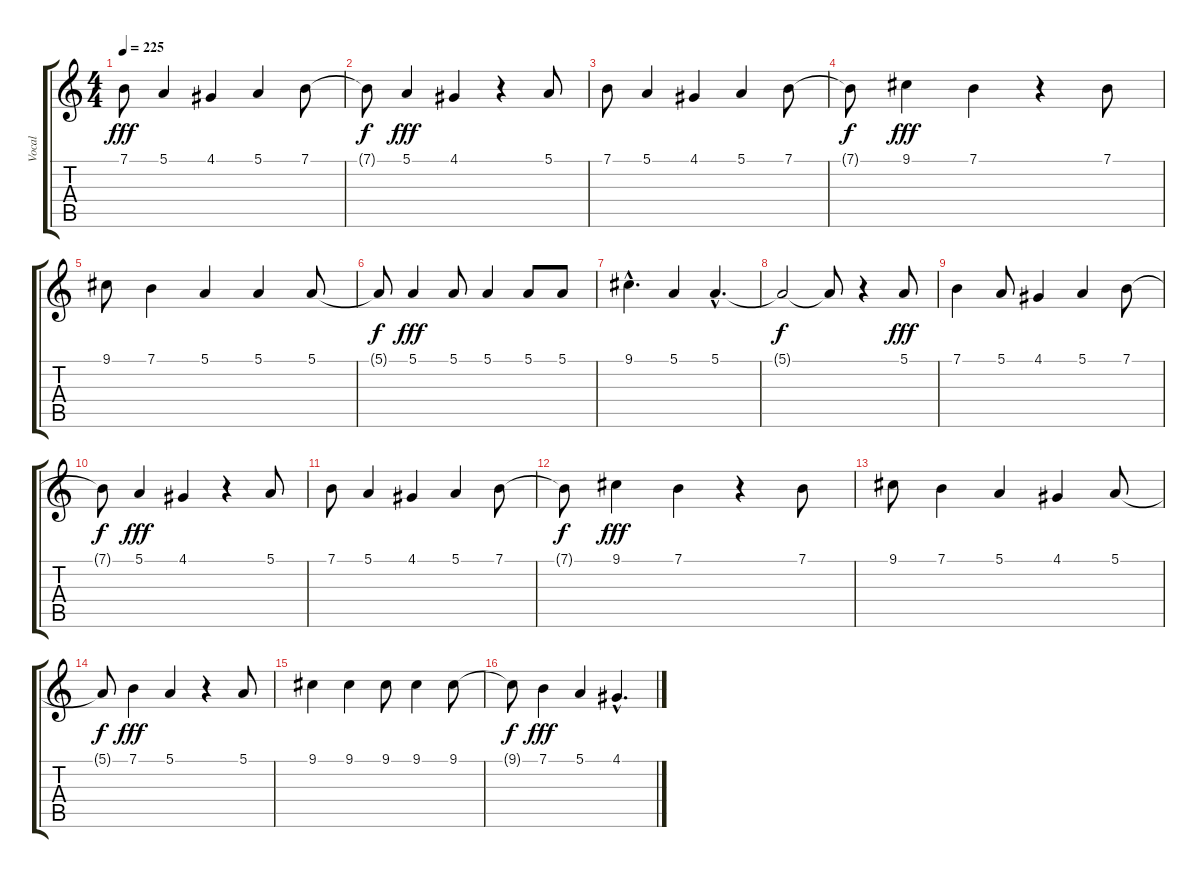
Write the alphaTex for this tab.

\track ("Vocal" "Vocal") {instrument voiceoohs}
\staff {score tabs}
\tuning (E4 B3 G3 D3 A2 E2) {hide}
\ts (4 4)
\tempo 225
\clef g2
\ks c
7.1.8{dy fff} 5.1.4 4.1.4 5.1.4 7.1.8 |
7.1{t}.8{dy f} 5.1.4{dy fff} 4.1.4 r.4 5.1.8 |
7.1.8 5.1.4 4.1.4 5.1.4 7.1.8 |
7.1{t}.8{dy f} 9.1.4{dy fff} 7.1.4 r.4 7.1.8 |
9.1.8 7.1.4 5.1.4 5.1.4 5.1.8 |
5.1{t}.8{dy f} 5.1.4{dy fff} 5.1.8 5.1.4 5.1.8 5.1.8 |
9.1{hac}.4{d} 5.1.4 5.1{hac}.4{d} |
5.1{t}.2{dy f} 5.1{t}.8 r.4 5.1.8{dy fff} |
7.1.4 5.1.8 4.1.4 5.1.4 7.1.8 |
7.1{t}.8{dy f} 5.1.4{dy fff} 4.1.4 r.4 5.1.8 |
7.1.8 5.1.4 4.1.4 5.1.4 7.1.8 |
7.1{t}.8{dy f} 9.1.4{dy fff} 7.1.4 r.4 7.1.8 |
9.1.8 7.1.4 5.1.4 4.1.4 5.1.8 |
5.1{t}.8{dy f} 7.1.4{dy fff} 5.1.4 r.4 5.1.8 |
9.1.4 9.1.4 9.1.8 9.1.4 9.1.8 |
9.1{t}.8{dy f} 7.1.4{dy fff} 5.1.4 4.1{hac}.4{d}
